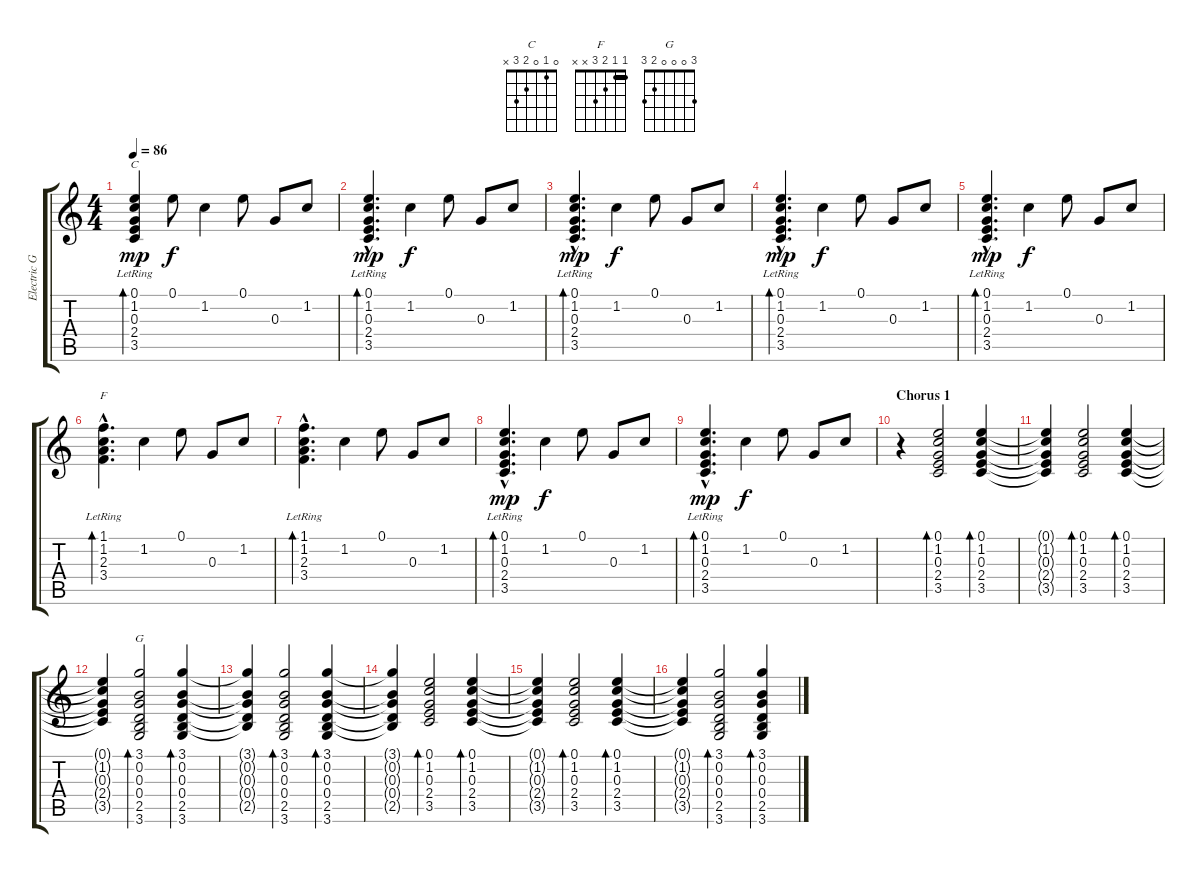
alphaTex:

\track ("Electric Guitar (Gano)" "Electric G") {instrument electricguitarclean}
\staff {score tabs}
\tuning (E4 B3 G3 D3 A2 E2) {hide}
\chord ("C" 0 1 0 2 3 x)
\chord ("F" 1 1 2 3 x x) {barre 1}
\chord ("G" 3 0 0 0 2 3)
\ts (4 4)
\tempo 86
\clef g2
\ks c
(0.1{lr} 1.2 0.3{lr} 2.4{lr} 3.5{lr}).4{bd 120 ch "C" dy mp} 0.1.8{dy f} 1.2.4 0.1.8 0.3.8 1.2.8 |
(0.1{hac lr} 1.2{hac} 0.3{hac lr} 2.4{hac lr} 3.5{hac lr}).4{d bd 120 dy mp} 1.2.4{dy f} 0.1.8 0.3.8 1.2.8 |
(0.1{hac lr} 1.2{hac} 0.3{hac lr} 2.4{hac lr} 3.5{hac lr}).4{d bd 120 dy mp} 1.2.4{dy f} 0.1.8 0.3.8 1.2.8 |
(0.1{hac lr} 1.2{hac} 0.3{hac lr} 2.4{hac lr} 3.5{hac lr}).4{d bd 120 dy mp} 1.2.4{dy f} 0.1.8 0.3.8 1.2.8 |
(0.1{hac lr} 1.2{hac} 0.3{hac lr} 2.4{hac lr} 3.5{hac lr}).4{d bd 120 dy mp} 1.2.4{dy f} 0.1.8 0.3.8 1.2.8 |
(1.1{hac lr} 1.2{hac} 2.3{hac lr} 3.4{hac lr}).4{d bd 120 ch "F"} 1.2.4 0.1.8 0.3.8 1.2.8 |
(1.1{hac lr} 1.2{hac} 2.3{hac lr} 3.4{hac lr}).4{d bd 120} 1.2.4 0.1.8 0.3.8 1.2.8 |
(0.1{hac lr} 1.2{hac} 0.3{hac lr} 2.4{hac lr} 3.5{hac lr}).4{d bd 120 dy mp} 1.2.4{dy f} 0.1.8 0.3.8 1.2.8 |
(0.1{hac lr} 1.2{hac} 0.3{hac lr} 2.4{hac lr} 3.5{hac lr}).4{d bd 120 dy mp} 1.2.4{dy f} 0.1.8 0.3.8 1.2.8 |
\section ("" "Chorus 1")
r.4 (0.1 1.2 0.3 2.4 3.5).2{bd 30} (0.1 1.2 0.3 2.4 3.5).4{bd 30} |
(0.1{t} 1.2{t} 0.3{t} 2.4{t} 3.5{t}).4 (0.1 1.2 0.3 2.4 3.5).2{bd 30} (0.1 1.2 0.3 2.4 3.5).4{bd 30} |
(0.1{t} 1.2{t} 0.3{t} 2.4{t} 3.5{t}).4 (3.1 0.2 0.3 0.4 2.5 3.6).2{bd 30 ch "G"} (3.1 0.2 0.3 0.4 2.5 3.6).4{bd 30} |
(3.1{t} 0.2{t} 0.3{t} 0.4{t} 2.5{t}).4 (3.1 0.2 0.3 0.4 2.5 3.6).2{bd 30} (3.1 0.2 0.3 0.4 2.5 3.6).4{bd 30} |
(3.1{t} 0.2{t} 0.3{t} 0.4{t} 2.5{t}).4 (0.1 1.2 0.3 2.4 3.5).2{bd 30} (0.1 1.2 0.3 2.4 3.5).4{bd 30} |
(0.1{t} 1.2{t} 0.3{t} 2.4{t} 3.5{t}).4 (0.1 1.2 0.3 2.4 3.5).2{bd 30} (0.1 1.2 0.3 2.4 3.5).4{bd 30} |
(0.1{t} 1.2{t} 0.3{t} 2.4{t} 3.5{t}).4 (3.1 0.2 0.3 0.4 2.5 3.6).2{bd 30} (3.1 0.2 0.3 0.4 2.5 3.6).4{bd 30}
